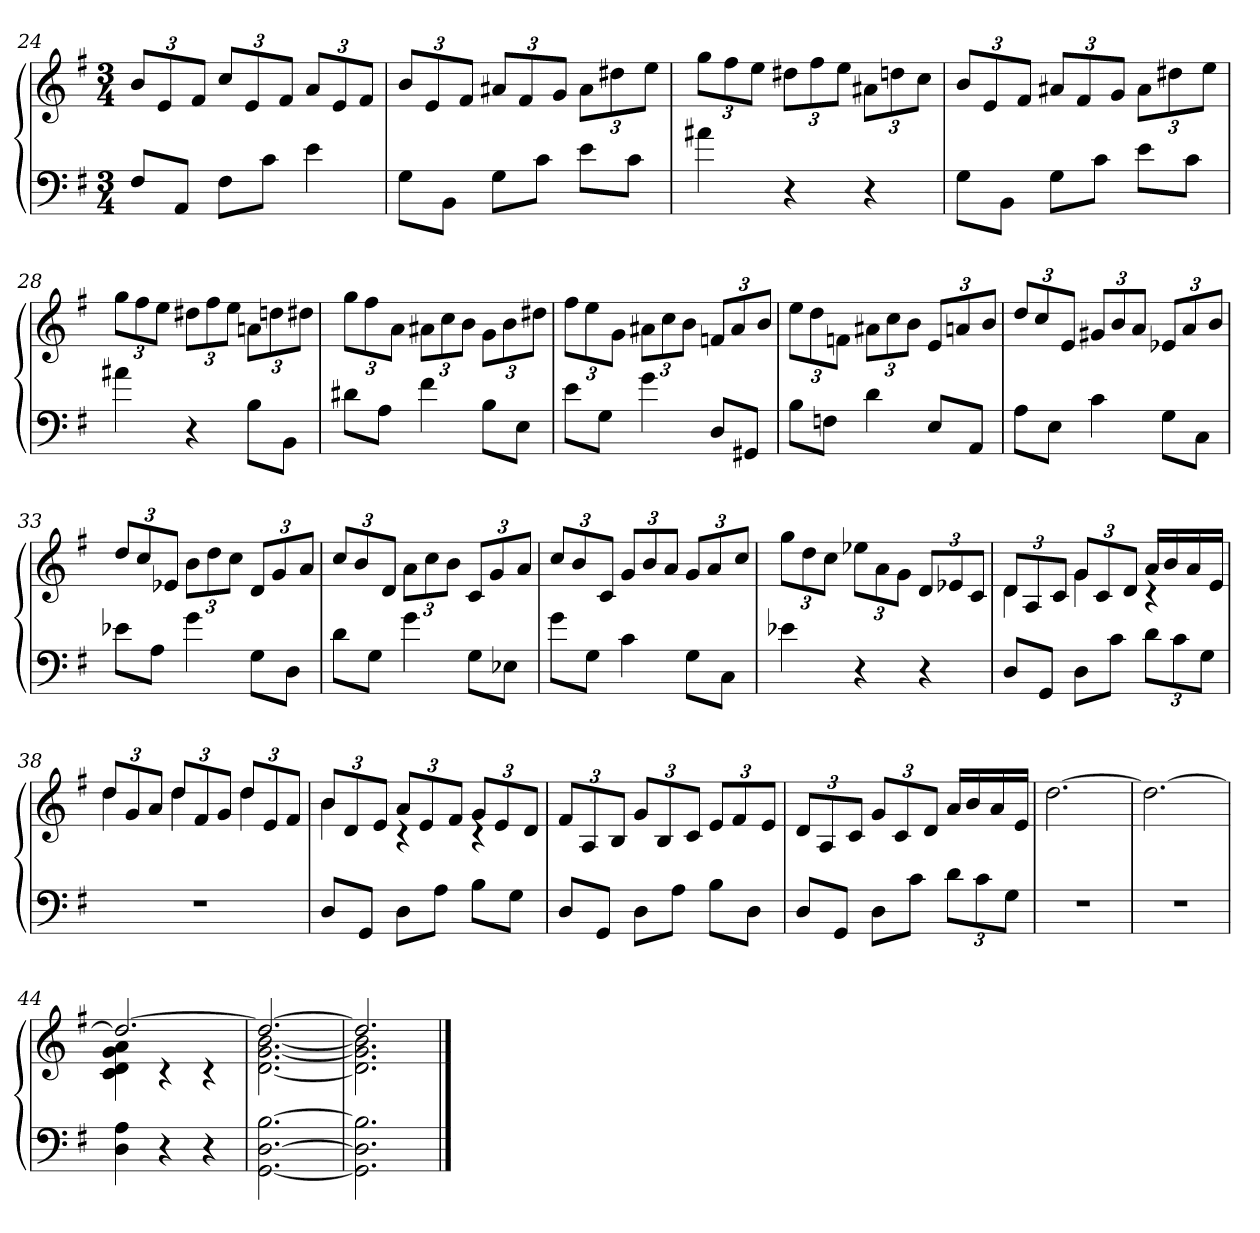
**kern	**kern
*part1	*part1
*staff2	*staff1
*clefF4	*clefG2
*k[f#]	*k[f#]
*G:	*G:
*M3/4	*M3/4
=24	=24
8F#L	12bL
.	12e
8AAJ	.
.	12f#J
8F#L	12ccL
.	12e
8cJ	.
.	12f#J
4e	12aL
.	12e
.	12f#J
=25	=25
8GL	12bL
.	12e
8BBJ	.
.	12f#J
8GL	12a#XL
.	12f#
8cJ	.
.	12gJ
8eL	12a#L
.	12dd#X
8cJ	.
.	12eeJ
=26	=26
4a#X	12ggL
.	12ff#
.	12eeJ
4r	12dd#XL
.	12ff#
.	12eeJ
4r	12a#XL
.	12ddn
.	12ccJ
=27	=27
8GL	12bL
.	12e
8BBJ	.
.	12f#J
8GL	12a#XL
.	12f#
8cJ	.
.	12gJ
8eL	12a#L
.	12dd#X
8cJ	.
.	12eeJ
=28	=28
4a#X	12ggL
.	12ff#
.	12eeJ
4r	12dd#XL
.	12ff#
.	12eeJ
8BL	12anL
.	12ddn
8BBJ	.
.	12dd#XJ
=29	=29
8d#XL	12ggL
.	12ff#
8AJ	.
.	12aJ
4f#	12a#XL
.	12cc
.	12bJ
8BL	12gL
.	12b
8EJ	.
.	12dd#XJ
=30	=30
8eL	12ff#L
.	12ee
8GJ	.
.	12gJ
4g	12a#XL
.	12cc
.	12bJ
8DL	12fnL
.	12a#
8GG#XJ	.
.	12bJ
=31	=31
8BL	12eeL
.	12dd
8FnJ	.
.	12fnJ
4d	12a#XL
.	12cc
.	12bJ
8EL	12eL
.	12an
8AAJ	.
.	12bJ
=32	=32
8AL	12ddL
.	12cc
8EJ	.
.	12eJ
4c	12g#XL
.	12b
.	12aJ
8GL	12e-XL
.	12a
8CJ	.
.	12bJ
=33	=33
8e-XL	12ddL
.	12cc
8AJ	.
.	12e-XJ
4g	12bL
.	12dd
.	12ccJ
8GL	12dL
.	12g
8DJ	.
.	12aJ
=34	=34
8dL	12ccL
.	12b
8GJ	.
.	12dJ
4g	12aL
.	12cc
.	12bJ
8GL	12cL
.	12g
8E-XJ	.
.	12aJ
=35	=35
8gL	12ccL
.	12b
8GJ	.
.	12cJ
4c	12gL
.	12b
.	12aJ
8GL	12gL
.	12a
8CJ	.
.	12ccJ
=36	=36
4e-X	12ggL
.	12dd
.	12ccJ
4r	12ee-XL
.	12a
.	12gJ
4r	12dL
.	12e-X
.	12cJ
=37	=37
*	*^
8DL	12dL	4d
.	12A	.
8GGJ	.	.
.	12cJ	.
8DL	12gL	4g
.	12c	.
8cJ	.	.
.	12dJ	.
12dL	16aLL	4rc
.	16b	.
12c	.	.
.	16a	.
12GJ	.	.
.	16eJJ	.
=38	=38	=38
2.r	12ddL	4dd
.	12g	.
.	12aJ	.
.	12ddL	4dd
.	12f#	.
.	12gJ	.
.	12ddL	4dd
.	12e	.
.	12f#J	.
=39	=39	=39
8DL	12bL	4b
.	12d	.
8GGJ	.	.
.	12eJ	.
8DL	12aL	4rc
.	12e	.
8AJ	.	.
.	12f#J	.
8BL	12gL	4rc
.	12e	.
8GJ	.	.
.	12dJ	.
*	*v	*v
=40	=40
8DL	12f#L
.	12A
8GGJ	.
.	12BJ
8DL	12gL
.	12B
8AJ	.
.	12cJ
8BL	12eL
.	12f#
8DJ	.
.	12eJ
=41	=41
8DL	12dL
.	12A
8GGJ	.
.	12cJ
8DL	12gL
.	12c
8cJ	.
.	12dJ
12dL	16aLL
.	16b
12c	.
.	16a
12GJ	.
.	16eJJ
=42	=42
2.r	[2.dd
=43	=43
2.r	2.dd_
=44	=44
*	*^
4D 4A	2.dd_	4c 4d 4g 4a
4r	.	4rc
4r	.	4rc
=45	=45	=45
[2.GG [2.D [2.B	2.dd_	[2.d [2.g [2.b
=46	=46	=46
2.GG] 2.D] 2.B]	2.dd]	2.d] 2.g] 2.b]
*	*v	*v
==	==
*-	*-
